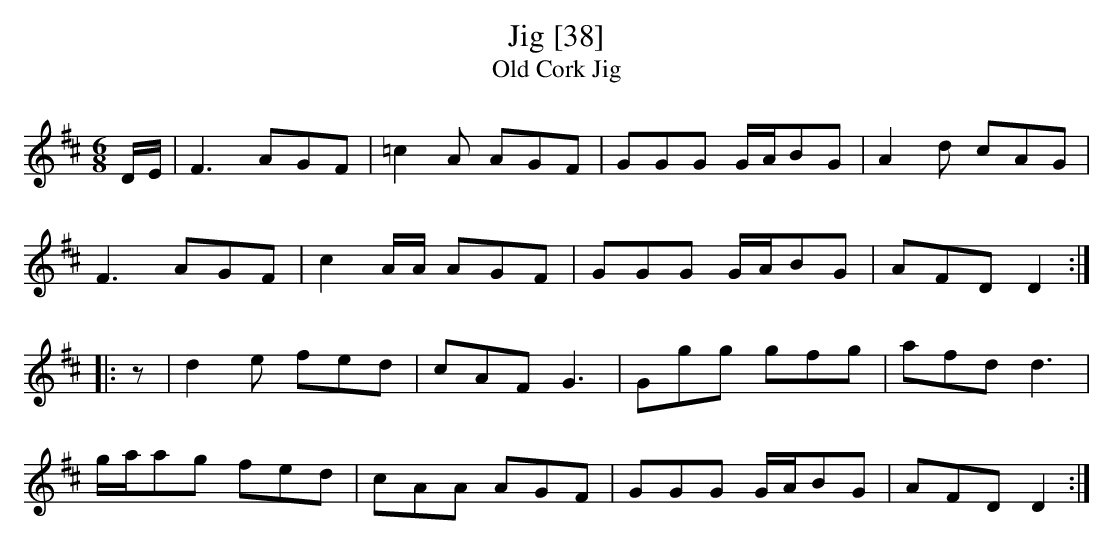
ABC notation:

X:1
T:Jig [38]
T:Old Cork Jig
M:6/8
L:1/8
K:D
D/E/|F3 AGF|=c2 A AGF|GGG G/A/BG|A2d cAG|
F3 AGF|-c2 A/A/ AGF|GGG G/A/BG|AFD D2:|
|:z|d2e fed|cAF G3|Ggg gfg|afd d3|
g/a/ag fed|cAA AGF|GGG G/A/BG|AFD D2:|]
